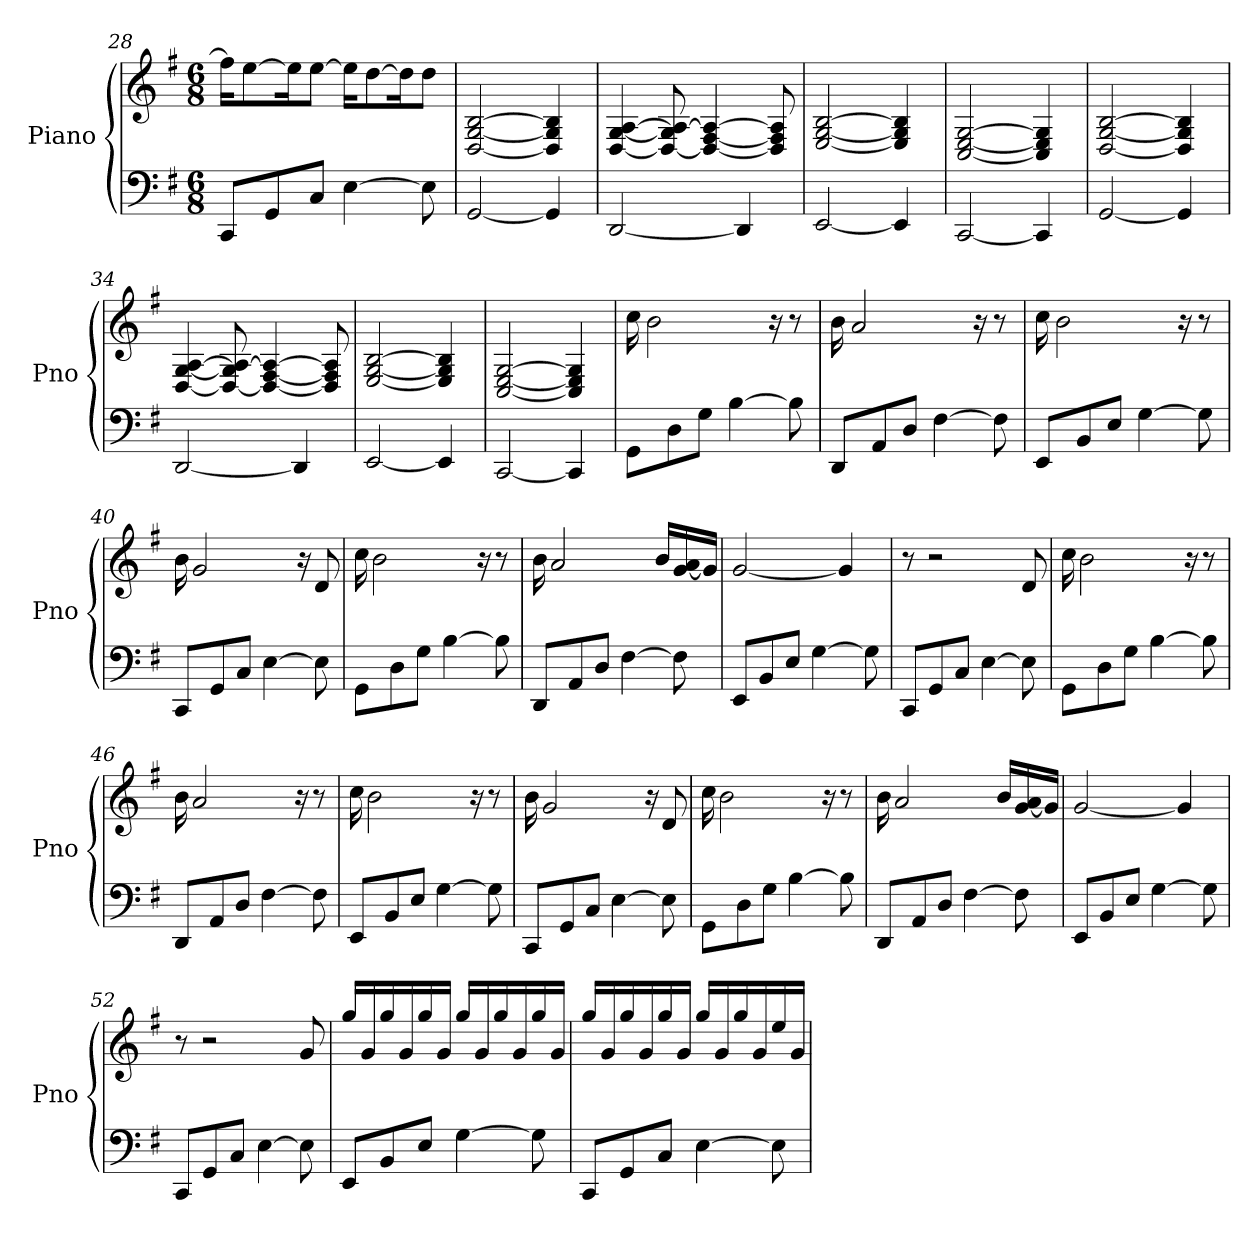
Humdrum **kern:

**kern	**kern
*part1	*part1
*staff2	*staff1
*I"Piano	*
*I'Pno	*
!!LO:LB:g=z
*clefF4	*clefG2
*k[f#]	*k[f#]
*G:	*G:
*M6/8	*M6/8
=28	=28
8CC/L	16ff#\KL]
.	[8ee\
8GG/	.
.	16ee\K]
8C/J	[8ee\J
[4E\	16ee\KL]
.	[8dd\
.	16dd\K]
8E\]	8dd\J
=29	=29
[2GG/	[2D/ [2G/ [2B/
4GG/]	4D/] 4G/] 4B/]
=30	=30
[2DD/	[4D/ [4G/ [4A/
.	8D/_ 8G/] 8A/_
.	4D/_ [4F#/ 4A/_
4DD/]	.
.	8D/] 8F#/] 8A/]
=31	=31
[2EE/	[2E/ [2G/ [2B/
4EE/]	4E/] 4G/] 4B/]
=32	=32
[2CC/	[2C/ [2E/ [2G/
4CC/]	4C/] 4E/] 4G/]
=33	=33
[2GG/	[2D/ [2G/ [2B/
4GG/]	4D/] 4G/] 4B/]
=34	=34
[2DD/	[4D/ [4G/ [4A/
.	8D/_ 8G/] 8A/_
.	4D/_ [4F#/ 4A/_
4DD/]	.
.	8D/] 8F#/] 8A/]
=35	=35
[2EE/	[2E/ [2G/ [2B/
4EE/]	4E/] 4G/] 4B/]
=36	=36
[2CC/	[2C/ [2E/ [2G/
4CC/]	4C/] 4E/] 4G/]
!!LO:LB:g=z
=37	=37
8GG\L	16cc\
.	2b\
8D\	.
8G\J	.
[4B\	.
.	16r
8B\]	8r
=38	=38
8DD/L	16b\
.	2a/
8AA/	.
8D/J	.
[4F#\	.
.	16r
8F#\]	8r
=39	=39
8EE/L	16cc\
.	2b\
8BB/	.
8E/J	.
[4G\	.
.	16r
8G\]	8r
=40	=40
8CC/L	16b\
.	2g/
8GG/	.
8C/J	.
[4E\	.
.	16r
8E\]	8d/
=41	=41
8GG\L	16cc\
.	2b\
8D\	.
8G\J	.
[4B\	.
.	16r
8B\]	8r
=42	=42
8DD/L	16b\
.	2a/
8AA/	.
8D/J	.
[4F#\	.
.	16b/LL
8F#\]	[16g/ 16a/
.	16g/JJ]
=43	=43
8EE/L	[2g/
8BB/	.
8E/J	.
[4G\	.
.	4g/]
8G\]	.
!!LO:PB:g=z
=44	=44
8CC/L	8r
8GG/	2r
8C/J	.
[4E\	.
8E\]	8d/
=45	=45
8GG\L	16cc\
.	2b\
8D\	.
8G\J	.
[4B\	.
.	16r
8B\]	8r
=46	=46
8DD/L	16b\
.	2a/
8AA/	.
8D/J	.
[4F#\	.
.	16r
8F#\]	8r
=47	=47
8EE/L	16cc\
.	2b\
8BB/	.
8E/J	.
[4G\	.
.	16r
8G\]	8r
=48	=48
8CC/L	16b\
.	2g/
8GG/	.
8C/J	.
[4E\	.
.	16r
8E\]	8d/
=49	=49
8GG\L	16cc\
.	2b\
8D\	.
8G\J	.
[4B\	.
.	16r
8B\]	8r
=50	=50
8DD/L	16b\
.	2a/
8AA/	.
8D/J	.
[4F#\	.
.	16b/LL
8F#\]	[16g/ 16a/
.	16g/JJ]
!!LO:LB:g=z
=51	=51
8EE/L	[2g/
8BB/	.
8E/J	.
[4G\	.
.	4g/]
8G\]	.
=52	=52
8CC/L	8r
8GG/	2r
8C/J	.
[4E\	.
8E\]	8g/
=53	=53
8EE/L	16gg/LL
.	16g/
8BB/	16gg/
.	16g/
8E/J	16gg/
.	16g/JJ
[4G\	16gg/LL
.	16g/
.	16gg/
.	16g/
8G\]	16gg/
.	16g/JJ
=54	=54
8CC/L	16gg/LL
.	16g/
8GG/	16gg/
.	16g/
8C/J	16gg/
.	16g/JJ
[4E\	16gg/LL
.	16g/
.	16gg/
.	16g/
8E\]	16ee/
.	16g/JJ
=	=
*-	*-
